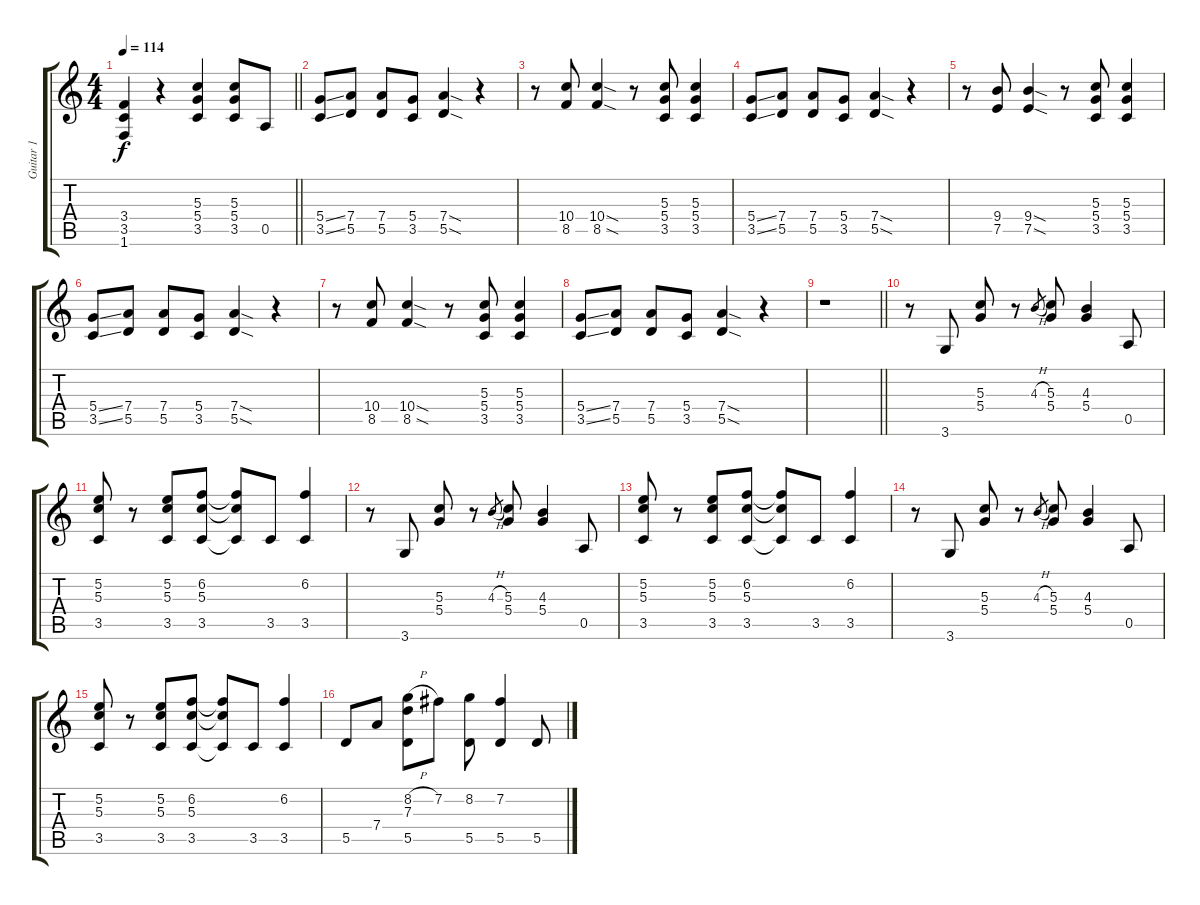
\track ("Guitar 1" "Guitar 1") {instrument overdrivenguitar}
\staff {score tabs}
\tuning (E4 B3 G3 D3 A2 E2) {hide}
\ts (4 4)
\tempo 114
\clef g2
\barLineRight lightlight
\ks c
(3.4 3.5 1.6).4{dy f} r.4 (5.3 5.4 3.5).4 (5.3 5.4 3.5).8 0.5.8 |
(5.4{ss} 3.5{ss}).8 (7.4 5.5).8 (7.4 5.5).8 (5.4 3.5).8 (7.4{sod} 5.5{sod}).4 r.4 |
r.8 (10.4 8.5).8 (10.4{sod} 8.5{sod}).4 r.8 (5.3 5.4 3.5).8 (5.3 5.4 3.5).4 |
(5.4{ss} 3.5{ss}).8 (7.4 5.5).8 (7.4 5.5).8 (5.4 3.5).8 (7.4{sod} 5.5{sod}).4 r.4 |
r.8 (9.4 7.5).8 (9.4{sod} 7.5{sod}).4 r.8 (5.3 5.4 3.5).8 (5.3 5.4 3.5).4 |
(5.4{ss} 3.5{ss}).8 (7.4 5.5).8 (7.4 5.5).8 (5.4 3.5).8 (7.4{sod} 5.5{sod}).4 r.4 |
r.8 (10.4 8.5).8 (10.4{sod} 8.5{sod}).4 r.8 (5.3 5.4 3.5).8 (5.3 5.4 3.5).4 |
(5.4{ss} 3.5{ss}).8 (7.4 5.5).8 (7.4 5.5).8 (5.4 3.5).8 (7.4{sod} 5.5{sod}).4 r.4 |
\barLineRight lightlight
r.1 |
r.8 3.6.8 (5.3 5.4).8 r.8 4.3{h}.8{gr} (5.3 5.4).8 (4.3 5.4).4 0.5.8 |
(5.2 5.3 3.5).8 r.8 (5.2 5.3 3.5).8 (6.2 5.3 3.5).8 (6.2{t} 5.3{t} 3.5{t}).8 3.5.8 (6.2 3.5).4 |
r.8 3.6.8 (5.3 5.4).8 r.8 4.3{h}.8{gr} (5.3 5.4).8 (4.3 5.4).4 0.5.8 |
(5.2 5.3 3.5).8 r.8 (5.2 5.3 3.5).8 (6.2 5.3 3.5).8 (6.2{t} 5.3{t} 3.5{t}).8 3.5.8 (6.2 3.5).4 |
r.8 3.6.8 (5.3 5.4).8 r.8 4.3{h}.8{gr} (5.3 5.4).8 (4.3 5.4).4 0.5.8 |
(5.2 5.3 3.5).8 r.8 (5.2 5.3 3.5).8 (6.2 5.3 3.5).8 (6.2{t} 5.3{t} 3.5{t}).8 3.5.8 (6.2 3.5).4 |
5.5.8 7.4.8 (8.2{h} 7.3 5.5).8 7.2.8 (8.2 5.5).8 (7.2 5.5).4 5.5.8
